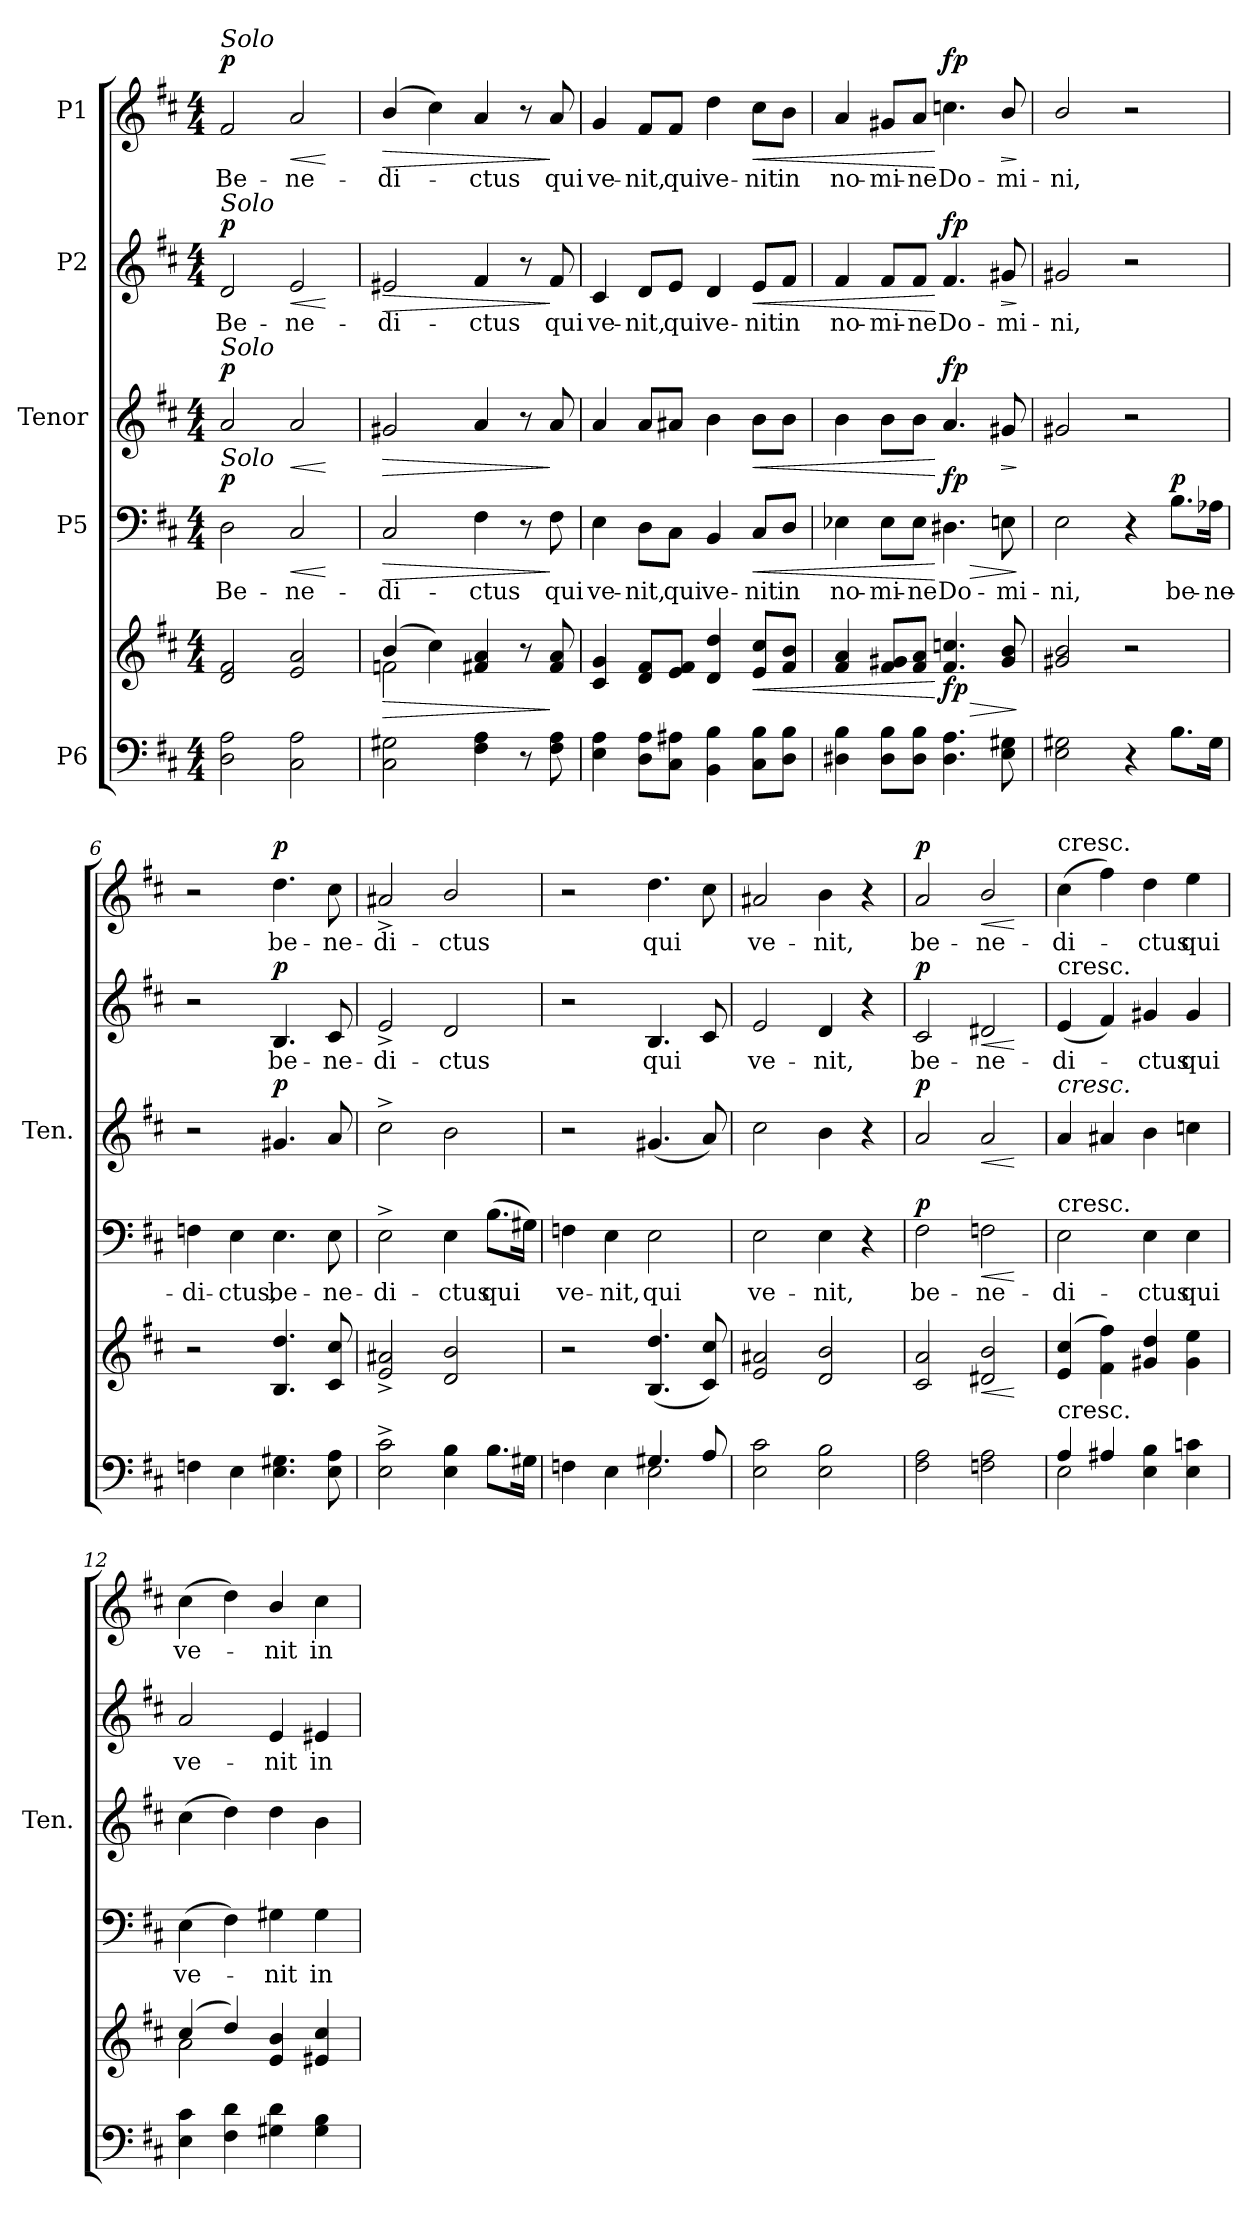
**kern	**kern	**dynam	**kern	**text	**dynam	**kern	**dynam	**kern	**text	**dynam	**kern	**text	**dynam
*part5	*part5	*part5	*part4	*part4	*part4	*part3	*part3	*part2	*part2	*part2	*part1	*part1	*part1
*staff6	*staff5	*staff5/6	*staff4	*staff4	*staff4	*staff3	*staff3	*staff2	*staff2	*staff2	*staff1	*staff1	*staff1
*I"P6	*	*	*I"P5	*	*	*I"Tenor	*	*I"P2	*	*	*I"P1	*	*
*	*	*	*	*	*	*I'Ten.	*	*	*	*	*	*	*
*clefF4	*clefG2	*	*clefF4	*	*	*clefG2	*	*clefG2	*	*	*clefG2	*	*
*	*	*	*	*	*	*ITrd7c12	*	*	*	*	*	*	*
*k[f#c#]	*k[f#c#]	*	*k[f#c#]	*	*	*k[f#c#]	*	*k[f#c#]	*	*	*k[f#c#]	*	*
*D:	*D:	*	*D:	*	*	*D:	*	*D:	*	*	*D:	*	*
*M4/4	*M4/4	*	*M4/4	*	*	*M4/4	*	*M4/4	*	*	*M4/4	*	*
*MM60	*MM60	*	*MM60	*	*	*MM60	*	*MM60	*	*	*MM60	*	*
=1	=1	=1	=1	=1	=1	=1	=1	=1	=1	=1	=1	=1	=1
!	!	!	!	!	!	!	!	!	!	!	!LO:TX:a:i:t=Solo	!	!
!	!	!	!	!	!	!	!	!LO:TX:a:i:t=Solo	!	!	!	!	!
!	!	!	!	!	!	!LO:TX:a:i:t=Solo	!	!	!	!	!	!	!
!	!	!	!LO:TX:a:i:t=Solo	!	!	!	!	!	!	!	!	!	!
!	!	!	!	!LO:LY:b	!LO:DY:a	!	!LO:DY:a	!	!LO:LY:b	!LO:DY:a	!	!LO:LY:b	!LO:DY:a
2D\ 2A\	2d/ 2f#/	.	2D\	Be-	p	2A/	p	2d/	Be-	p	2f#/	Be-	p
!	!	!	!	!LO:LY:b	!LO:HP:b	!	!LO:HP:b	!	!LO:LY:b	!LO:HP:b	!	!LO:LY:b	!LO:HP:b
2C#\ 2A\	2e/ 2a/	.	2C#/	-ne-	<	2A/	<	2e/	-ne-	<	2a/	-ne-	<
.	.	.	.	.	[	.	[	.	.	[	.	.	[
=2	=2	=2	=2	=2	=2	=2	=2	=2	=2	=2	=2	=2	=2
!	!	!LO:HP:b	!	!LO:LY:b	!LO:HP:b	!	!LO:HP:b	!	!LO:LY:b	!LO:HP:b	!	!LO:LY:b	!LO:HP:b
*	*^	*	*	*	*	*	*	*	*	*	*	*	*
2C#\ 2G#X\	(>4b/	2fn\	>	2C#/	-di-	>	2G#X/	>	2e#X/	-di-	>	(<4b/	-di-	>
.	4cc#\)	.	.	.	.	.	.	.	.	.	.	4cc#\)	.	.
!	!	!	!	!	!LO:LY:b	!	!	!	!	!LO:LY:b	!	!	!LO:LY:b	!
4F#\ 4A\	4f#X/ 4a/	2ryy	.	4F#\	-ctus	.	4A/	.	4f#/	-ctus	.	4a/	-ctus	.
8r	8r	.	.	8r	.	.	8r	.	8r	.	.	8r	.	.
!	!	!	!	!	!LO:LY:b	!	!	!	!	!LO:LY:b	!	!	!LO:LY:b	!
8F#\ 8A\	8f#/ 8a/	.	]	8F#\	qui	]	8A/	]	8f#/	qui	]	8a/	qui	]
*	*v	*v	*	*	*	*	*	*	*	*	*	*	*	*
=3	=3	=3	=3	=3	=3	=3	=3	=3	=3	=3	=3	=3	=3
!	!	!	!	!LO:LY:b	!	!	!	!	!LO:LY:b	!	!	!LO:LY:b	!
4E\ 4A\	4c#/ 4g/	.	4E\	ve-	.	4A/	.	4c#/	ve-	.	4g/	ve-	.
!	!	!	!	!LO:LY:b	!	!	!	!	!LO:LY:b	!	!	!LO:LY:b	!
8D\ 8A\L	8d/ 8f#/L	.	8D\L	-nit,	.	8A/L	.	8d/L	-nit,	.	8f#/L	-nit,	.
!	!	!	!	!LO:LY:b	!	!	!	!	!LO:LY:b	!	!	!LO:LY:b	!
8C#\ 8A#X\J	8e/ 8f#/J	.	8C#\J	qui	.	8A#X/J	.	8e/J	qui	.	8f#/J	qui	.
!	!	!	!	!LO:LY:b	!	!	!	!	!LO:LY:b	!	!	!LO:LY:b	!
4BB\ 4B\	4d/ 4dd/	.	4BB/	ve-	.	4B\	.	4d/	ve-	.	4dd\	ve-	.
!	!	!LO:HP:b	!	!LO:LY:b	!LO:HP:b	!	!LO:HP:b	!	!LO:LY:b	!LO:HP:b	!	!LO:LY:b	!LO:HP:b
8C#\ 8B\L	8e/ 8cc#/L	<	8C#/L	-nit	<	8B\L	<	8e/L	-nit	<	8cc#\L	-nit	<
!	!	!	!	!LO:LY:b	!	!	!	!	!LO:LY:b	!	!	!LO:LY:b	!
8D\ 8B\J	8f#/ 8b/J	.	8D/J	in	.	8B\J	.	8f#/J	in	.	8b\J	in	.
=4	=4	=4	=4	=4	=4	=4	=4	=4	=4	=4	=4	=4	=4
!	!	!	!	!LO:LY:b	!	!	!	!	!LO:LY:b	!	!	!LO:LY:b	!
4D#X\ 4B\	4f#/ 4a/	.	4E-X\	no-	.	4B\	.	4f#/	no-	.	4a/	no-	.
!	!	!	!	!LO:LY:b	!	!	!	!	!LO:LY:b	!	!	!LO:LY:b	!
8D#\ 8B\L	8f#/ 8g#X/L	.	8E-\L	-mi-	.	8B\L	.	8f#/L	-mi-	.	8g#X/L	-mi-	.
!	!	!	!	!LO:LY:b	!	!	!	!	!LO:LY:b	!	!	!LO:LY:b	!
8D#\ 8B\J	8f#/ 8a/J	.	8E-\J	-ne	.	8B\J	.	8f#/J	-ne	.	8a/J	-ne	.
!	!	!LO:HP:n=1:b	!	!LO:LY:b	!LO:HP:n=1:b	!	!	!	!LO:LY:b	!	!	!LO:LY:b	!
!	!	!LO:DY:n=1:b	!	!	!	!	!	!	!	!	!	!	!
!	!	!LO:DY:n=2:b	!	!	!LO:DY:n=1:a	!	!	!	!	!	!	!	!
!	!	!	!	!	!LO:DY:n=2:a	!	!LO:DY:n=1:a	!	!	!	!	!	!
!	!	!	!	!	!	!	!LO:DY:n=2:a	!	!	!LO:DY:n=1:a	!	!	!
!	!	!	!	!	!	!	!	!	!	!LO:DY:n=2:a	!	!	!LO:DY:n=1:a
!	!	!	!	!	!	!	!	!	!	!	!	!	!LO:DY:n=2:a
4.D#\ 4.A\	4.f#/ 4.ccn/	[ > f p	4.D#X\	Do-	[ > f p	4.A/	[ f p	4.f#/	Do-	[ f p	4.ccn\	Do-	[ f p
!	!	!	!	!LO:LY:b	!	!	!LO:HP:b	!	!LO:LY:b	!LO:HP:b	!	!LO:LY:b	!LO:HP:b
8E\ 8G#X\	8g#/ 8b/	.	8En\	-mi-	.	8G#X/	>	8g#X/	-mi-	>	8b/	-mi-	>
.	.	]	.	.	]	.	]	.	.	]	.	.	]
=5	=5	=5	=5	=5	=5	=5	=5	=5	=5	=5	=5	=5	=5
!	!	!	!	!LO:LY:b	!	!	!	!	!LO:LY:b	!	!	!LO:LY:b	!
2E\ 2G#X\	2g#X/ 2b/	.	2E\	-ni,	.	2G#X/	.	2g#X/	-ni,	.	2b/	-ni,	.
4r	2r	.	4r	.	.	2r	.	2r	.	.	2r	.	.
!	!	!	!	!LO:LY:b	!LO:DY:a	!	!	!	!	!	!	!	!
8.B\L	.	.	8.B\L	be-	p	.	.	.	.	.	.	.	.
!	!	!	!	!LO:LY:b	!	!	!	!	!	!	!	!	!
16G#\Jk	.	.	16A-X\Jk	-ne-	.	.	.	.	.	.	.	.	.
=6	=6	=6	=6	=6	=6	=6	=6	=6	=6	=6	=6	=6	=6
!	!	!	!	!LO:LY:b	!	!	!	!	!	!	!	!	!
4Fn\	2r	.	4Fn\	-di-	.	2r	.	2r	.	.	2r	.	.
!	!	!	!	!LO:LY:b	!	!	!	!	!	!	!	!	!
4E\	.	.	4E\	-ctus,	.	.	.	.	.	.	.	.	.
!	!	!	!	!LO:LY:b	!	!	!LO:DY:a	!	!LO:LY:b	!LO:DY:a	!	!LO:LY:b	!LO:DY:a
4.E\ 4.G#X\	4.B/ 4.dd/	.	4.E\	be-	.	4.G#X/	p	4.B/	be-	p	4.dd\	be-	p
!	!	!	!	!LO:LY:b	!	!	!	!	!LO:LY:b	!	!	!LO:LY:b	!
8E\ 8A\	8c#/ 8cc#/	.	8E\	-ne-	.	8A/	.	8c#/	-ne-	.	8cc#\	-ne-	.
=7	=7	=7	=7	=7	=7	=7	=7	=7	=7	=7	=7	=7	=7
!	!	!	!	!LO:LY:b	!	!	!	!	!LO:LY:b	!	!	!LO:LY:b	!
2E\^ 2c#\^	2e/^ 2a#X/^	.	2E^\	-di-	.	2c#^\	.	2e^/	-di-	.	2a#X^/	-di-	.
!	!	!	!	!LO:LY:b	!	!	!	!	!LO:LY:b	!	!	!LO:LY:b	!
4E\ 4B\	2d/ 2b/	.	4E\	-ctus	.	2B\	.	2d/	-ctus	.	2b/	-ctus	.
!	!	!	!	!LO:LY:b	!	!	!	!	!	!	!	!	!
8.B\L	.	.	(>8.B\L	qui	.	.	.	.	.	.	.	.	.
16G#X\Jk	.	.	16G#X\Jk)	.	.	.	.	.	.	.	.	.	.
=8	=8	=8	=8	=8	=8	=8	=8	=8	=8	=8	=8	=8	=8
*^	*	*	*	*	*	*	*	*	*	*	*	*	*
!	!	!	!	!	!LO:LY:b	!	!	!	!	!	!	!	!	!
4Fn\	2ryy	2r	.	4Fn\	ve-	.	2r	.	2r	.	.	2r	.	.
!	!	!	!	!	!LO:LY:b	!	!	!	!	!	!	!	!	!
4E\	.	.	.	4E\	-nit,	.	.	.	.	.	.	.	.	.
!	!	!	!	!	!LO:LY:b	!	!	!	!	!LO:LY:b	!	!	!LO:LY:b	!
4.G#X/	2E\	(<4.B/ 4.dd/	.	2E\	qui	.	(<4.G#X/	.	4.B/	qui	.	4.dd\	qui	.
8A/	.	8c#/ 8cc#/)	.	.	.	.	8A/)	.	8c#/	.	.	8cc#\	.	.
*v	*v	*	*	*	*	*	*	*	*	*	*	*	*	*
=9	=9	=9	=9	=9	=9	=9	=9	=9	=9	=9	=9	=9	=9
!	!	!	!	!LO:LY:b	!	!	!	!	!LO:LY:b	!	!	!LO:LY:b	!
2E\ 2c#\	2e/ 2a#X/	.	2E\	ve-	.	2c#\	.	2e/	ve-	.	2a#X/	ve-	.
!	!	!	!	!LO:LY:b	!	!	!	!	!LO:LY:b	!	!	!LO:LY:b	!
2E\ 2B\	2d/ 2b/	.	4E\	-nit,	.	4B\	.	4d/	-nit,	.	4b\	-nit,	.
.	.	.	4r	.	.	4r	.	4r	.	.	4r	.	.
=10	=10	=10	=10	=10	=10	=10	=10	=10	=10	=10	=10	=10	=10
!	!	!	!	!LO:LY:b	!LO:DY:a	!	!LO:DY:a	!	!LO:LY:b	!LO:DY:a	!	!LO:LY:b	!LO:DY:a
2F#\ 2A\	2c#/ 2a/	.	2F#\	be-	p	2A/	p	2c#/	be-	p	2a/	be-	p
!	!	!LO:HP:b	!	!LO:LY:b	!LO:HP:b	!	!LO:HP:b	!	!LO:LY:b	!LO:HP:b	!	!LO:LY:b	!LO:HP:b
2Fn\ 2A\	2d#X/ 2b/	<	2Fn\	-ne-	<	2A/	<	2d#X/	-ne-	<	2b/	-ne-	<
.	.	[	.	.	[	.	[	.	.	[	.	.	[
=11	=11	=11	=11	=11	=11	=11	=11	=11	=11	=11	=11	=11	=11
*^	*	*	*	*	*	*	*	*	*	*	*	*	*
!	!	!	!	!	!	!	!	!	!	!	!	!LO:TX:a:t=cresc.	!	!
!	!	!	!	!	!	!	!	!	!LO:TX:a:t=cresc.	!	!	!	!	!
!	!	!	!	!	!	!	!LO:TX:a:i:t=cresc.	!	!	!	!	!	!	!
!	!	!	!	!LO:TX:a:t=cresc.	!	!	!	!	!	!	!	!	!	!
!	!	!LO:TX:b:t=cresc.	!	!	!	!	!	!	!	!	!	!	!	!
!	!	!	!	!	!LO:LY:b	!	!	!	!	!LO:LY:b	!	!	!LO:LY:b	!
2E\	4A/	(<4e/ 4cc#/	.	2E\	-di-	.	4A/	.	(<4e/	-di-	.	(>4cc#\	-di-	.
.	4A#X/	4f#\ 4ff#\)	.	.	.	.	4A#X/	.	4f#/)	.	.	4ff#\)	.	.
!	!	!	!	!	!LO:LY:b	!	!	!	!	!LO:LY:b	!	!	!LO:LY:b	!
4E\ 4B\	2ryy	4g#X/ 4dd/	.	4E\	-ctus	.	4B\	.	4g#X/	-ctus	.	4dd\	-ctus	.
!	!	!	!	!	!LO:LY:b	!	!	!	!	!LO:LY:b	!	!	!LO:LY:b	!
4E\ 4cn\	.	4g#\ 4ee\	.	4E\	qui	.	4cn\	.	4g#/	qui	.	4ee\	qui	.
*v	*v	*	*	*	*	*	*	*	*	*	*	*	*	*
=12	=12	=12	=12	=12	=12	=12	=12	=12	=12	=12	=12	=12	=12
*	*^	*	*	*	*	*	*	*	*	*	*	*	*
!	!	!	!	!	!LO:LY:b	!	!	!	!	!LO:LY:b	!	!	!LO:LY:b	!
4E\ 4c#\	(<4cc#/	2a\	.	(>4E\	ve-	.	(>4c#\	.	2a/	ve-	.	(>4cc#\	ve-	.
4F#\ 4d\	4dd/)	.	.	4F#\)	.	.	4d\)	.	.	.	.	4dd\)	.	.
!	!	!	!	!	!LO:LY:b	!	!	!	!	!LO:LY:b	!	!	!LO:LY:b	!
4G#X\ 4d\	4e/ 4b/	2ryy	.	4G#X\	-nit	.	4d\	.	4e/	-nit	.	4b/	-nit	.
!	!	!	!	!	!LO:LY:b	!	!	!	!	!LO:LY:b	!	!	!LO:LY:b	!
4G#\ 4B\	4e#X/ 4cc#/	.	.	4G#\	in	.	4B\	.	4e#X/	in	.	4cc#\	in	.
*	*v	*v	*	*	*	*	*	*	*	*	*	*	*	*
=	=	=	=	=	=	=	=	=	=	=	=	=	=
*-	*-	*-	*-	*-	*-	*-	*-	*-	*-	*-	*-	*-	*-
